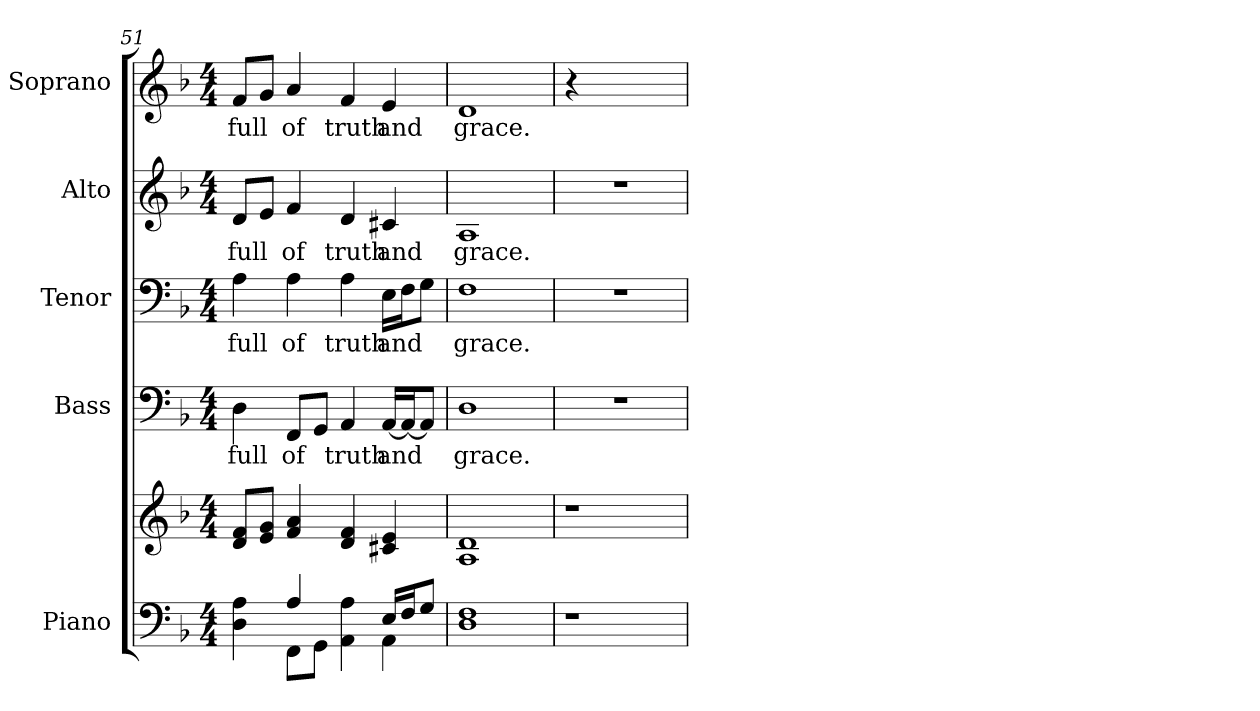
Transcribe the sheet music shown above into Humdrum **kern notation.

**kern	**kern	**kern	**text	**kern	**text	**kern	**text	**kern	**text
*part5	*part5	*part4	*part4	*part3	*part3	*part2	*part2	*part1	*part1
*staff6	*staff5	*staff4	*staff4	*staff3	*staff3	*staff2	*staff2	*staff1	*staff1
*I"Piano	*	*I"Bass	*	*I"Tenor	*	*I"Alto	*	*I"Soprano	*
*I'Pno.	*	*I'B.	*	*I'T.	*	*I'A.	*	*I'S.	*
!!LO:PB:g=z
*clefF4	*clefG2	*clefF4	*	*clefF4	*	*clefG2	*	*clefG2	*
*k[b-]	*k[b-]	*k[b-]	*	*k[b-]	*	*k[b-]	*	*k[b-]	*
*F:	*F:	*F:	*	*F:	*	*F:	*	*F:	*
*M4/4	*M4/4	*M4/4	*	*M4/4	*	*M4/4	*	*M4/4	*
=51	=51	=51	=51	=51	=51	=51	=51	=51	=51
*^	*	*	*	*	*	*	*	*	*
!	!	!	!	!LO:LY:b:color=#000000	!	!	!	!	!	!
!	!	!	!	!	!	!LO:LY:b:color=#000000	!	!	!	!
!	!	!	!	!	!	!	!	!LO:LY:b:color=#000000	!	!
!	!	!	!	!	!	!	!	!	!	!LO:LY:b:color=#000000
4Di\ 4Ai	4ryy	8di/ 8fiL	4Di\	full	4Ai\	full	8di/L	full	8fi/L	full
.	.	8ei/ 8giJ	.	.	.	.	8ei/J	.	8gi/J	.
!	!	!	!	!LO:LY:b:color=#000000	!	!	!	!	!	!
!	!	!	!	!	!	!LO:LY:b:color=#000000	!	!	!	!
!	!	!	!	!	!	!	!	!LO:LY:b:color=#000000	!	!
!	!	!	!	!	!	!	!	!	!	!LO:LY:b:color=#000000
4Ai/	8FFi\L	4fi/ 4ai	8FFi/L	of	4Ai\	of	4fi/	of	4ai/	of
.	8GGi\J	.	8GGi/J	.	.	.	.	.	.	.
!	!	!	!	!LO:LY:b:color=#000000	!	!	!	!	!	!
!	!	!	!	!	!	!LO:LY:b:color=#000000	!	!	!	!
!	!	!	!	!	!	!	!	!LO:LY:b:color=#000000	!	!
!	!	!	!	!	!	!	!	!	!	!LO:LY:b:color=#000000
4AAi\ 4Ai	4ryy	4di/ 4fi	4AAi/	truth	4Ai\	truth	4di/	truth	4fi/	truth
!	!	!	!	!LO:LY:b:color=#000000	!	!	!	!	!	!
!	!	!	!	!	!	!LO:LY:b:color=#000000	!	!	!	!
!	!	!	!	!	!	!	!	!LO:LY:b:color=#000000	!	!
!	!	!	!	!	!	!	!	!	!	!LO:LY:b:color=#000000
16Ei/LL	4AAi\	4c#Xi/ 4ei	[<16AAi/LL	and	16Ei\LL	and	4c#Xi/	and	4ei/	and
16Fi/J	.	.	16AAi/J_<	.	16Fi\J	.	.	.	.	.
8Gi/J	.	.	8AAi/J]	.	8Gi\J	.	.	.	.	.
*v	*v	*	*	*	*	*	*	*	*	*
=52	=52	=52	=52	=52	=52	=52	=52	=52	=52
!	!	!	!LO:LY:b:color=#000000	!	!	!	!	!	!
!	!	!	!	!	!LO:LY:b:color=#000000	!	!	!	!
!	!	!	!	!	!	!	!LO:LY:b:color=#000000	!	!
!	!	!	!	!	!	!	!	!	!LO:LY:b:color=#000000
1Di 1Fi	1Ai 1di	1Di	grace.	1Fi	grace.	1Ai	grace.	1di	grace.
!!LO:PB:g=z
=53	=53	=53	=53	=53	=53	=53	=53	=53	=53
!LO:N:vis=1	!LO:N:vis=1	!LO:N:vis=1	!	!LO:N:vis=1	!	!LO:N:vis=1	!	!	!
4r	4r	1r	.	1r	.	1r	.	4r	.
2.ryy	2.ryy	.	.	.	.	.	.	2.ryy	.
=	=	=	=	=	=	=	=	=	=
*-	*-	*-	*-	*-	*-	*-	*-	*-	*-
